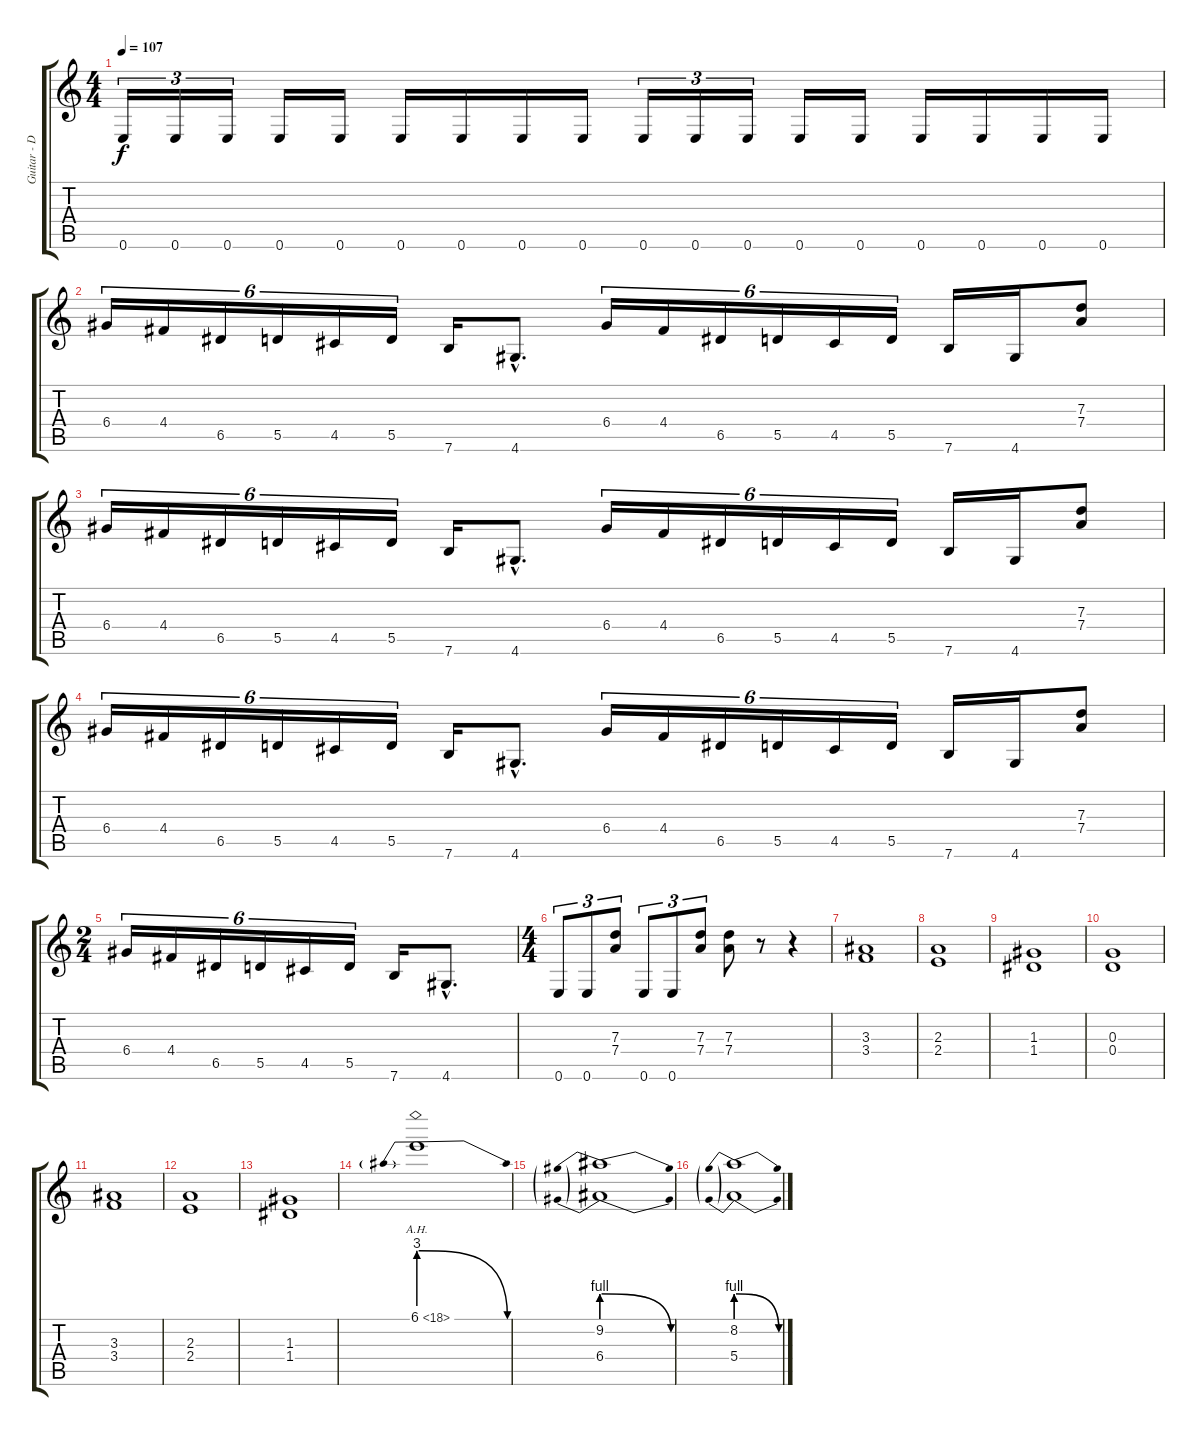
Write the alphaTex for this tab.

\track ("Guitar - DimeBag" "Guitar - D") {instrument distortionguitar}
\staff {score tabs}
\tuning (E4 B3 G3 D3 A2 E2) {hide}
\ts (4 4)
\tempo 107
\clef g2
\ks c
0.6.16{tu (3 2) dy f} 0.6.16{tu (3 2)} 0.6.16{tu (3 2)} 0.6.16 0.6.16 0.6.16 0.6.16 0.6.16 0.6.16 0.6.16{tu (3 2)} 0.6.16{tu (3 2)} 0.6.16{tu (3 2)} 0.6.16 0.6.16 0.6.16 0.6.16 0.6.16 0.6.16 |
6.4.16{tu (6 4)} 4.4.16{tu (6 4)} 6.5.16{tu (6 4)} 5.5.16{tu (6 4)} 4.5.16{tu (6 4)} 5.5.16{tu (6 4)} 7.6.16 4.6{hac}.8{d} 6.4.16{tu (6 4)} 4.4.16{tu (6 4)} 6.5.16{tu (6 4)} 5.5.16{tu (6 4)} 4.5.16{tu (6 4)} 5.5.16{tu (6 4)} 7.6.16 4.6.16 (7.3 7.4).8 |
6.4.16{tu (6 4)} 4.4.16{tu (6 4)} 6.5.16{tu (6 4)} 5.5.16{tu (6 4)} 4.5.16{tu (6 4)} 5.5.16{tu (6 4)} 7.6.16 4.6{hac}.8{d} 6.4.16{tu (6 4)} 4.4.16{tu (6 4)} 6.5.16{tu (6 4)} 5.5.16{tu (6 4)} 4.5.16{tu (6 4)} 5.5.16{tu (6 4)} 7.6.16 4.6.16 (7.3 7.4).8 |
6.4.16{tu (6 4)} 4.4.16{tu (6 4)} 6.5.16{tu (6 4)} 5.5.16{tu (6 4)} 4.5.16{tu (6 4)} 5.5.16{tu (6 4)} 7.6.16 4.6{hac}.8{d} 6.4.16{tu (6 4)} 4.4.16{tu (6 4)} 6.5.16{tu (6 4)} 5.5.16{tu (6 4)} 4.5.16{tu (6 4)} 5.5.16{tu (6 4)} 7.6.16 4.6.16 (7.3 7.4).8 |
\ts (2 4)
6.4.16{tu (6 4)} 4.4.16{tu (6 4)} 6.5.16{tu (6 4)} 5.5.16{tu (6 4)} 4.5.16{tu (6 4)} 5.5.16{tu (6 4)} 7.6.16 4.6{hac}.8{d} |
\ts (4 4)
0.6.8{tu (3 2)} 0.6.8{tu (3 2)} (7.3 7.4).8{tu (3 2)} 0.6.8{tu (3 2)} 0.6.8{tu (3 2)} (7.3 7.4).8{tu (3 2)} (7.3 7.4).8 r.8 r.4 |
(3.3 3.4).1 |
(2.3 2.4).1 |
(1.3 1.4).1 |
(0.3 0.4).1 |
(3.3 3.4).1 |
(2.3 2.4).1 |
(1.3 1.4).1 |
6.1{be (prebendrelease 0 12 60 0) ah 12}.1 |
(9.2{be (prebendrelease 0 4 60 0)} 6.4{be (prebendrelease 0 4 60 0)}).1 |
(8.2{be (prebendrelease 0 4 60 0)} 5.4{be (prebendrelease 0 4 60 0)}).1
